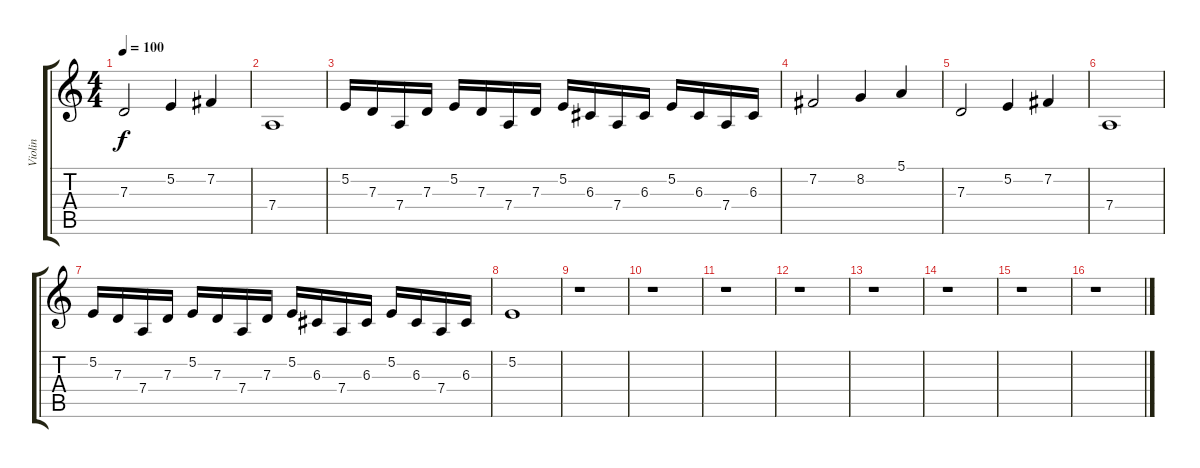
\track ("Violin" "Violin") {instrument violin}
\staff {score tabs}
\tuning (E4 B3 G3 D3 A2 E2) {hide}
\ts (4 4)
\tempo 100
\clef g2
\ks c
7.3.2{dy f} 5.2.4 7.2.4 |
7.4.1 |
5.2.16 7.3.16 7.4.16 7.3.16 5.2.16 7.3.16 7.4.16 7.3.16 5.2.16 6.3.16 7.4.16 6.3.16 5.2.16 6.3.16 7.4.16 6.3.16 |
7.2.2 8.2.4 5.1.4 |
7.3.2 5.2.4 7.2.4 |
7.4.1 |
5.2.16 7.3.16 7.4.16 7.3.16 5.2.16 7.3.16 7.4.16 7.3.16 5.2.16 6.3.16 7.4.16 6.3.16 5.2.16 6.3.16 7.4.16 6.3.16 |
5.2.1 |
r.1 |
r.1 |
r.1 |
r.1 |
r.1 |
r.1 |
r.1 |
r.1
